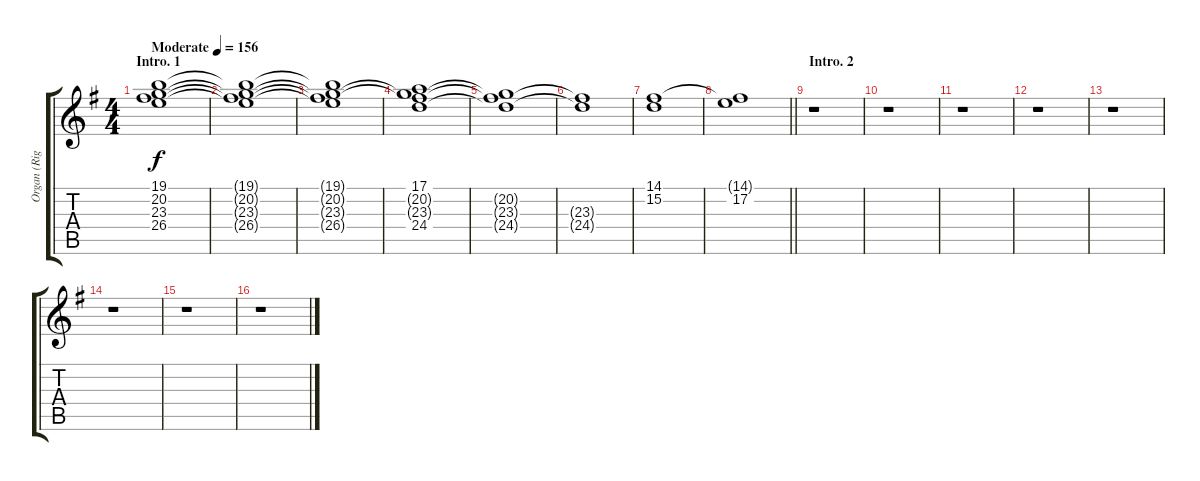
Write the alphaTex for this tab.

\track ("Organ (Right Hand)" "Organ (Rig") {instrument drawbarorgan}
\staff {score tabs}
\tuning (E4 B3 G3 D3 A2 E2) {hide}
\ts (4 4)
\section ("" "Intro. 1")
\tempo (156 "Moderate")
\clef g2
\ks g
(19.1 20.2 23.3 26.4).1{dy f instrument drawbarorgan} |
(19.1{t} 20.2{t} 23.3{t} 26.4{t}).1 |
(19.1{t} 20.2{t} 23.3{t} 26.4{t}).1 |
(17.1 20.2{t} 23.3{t} 24.4).1 |
(20.2{t} 23.3{t} 24.4{t}).1 |
(23.3{t} 24.4{t}).1 |
(14.1 15.2).1 |
\barLineRight lightlight
(14.1{t} 17.2).1 |
\section ("" "Intro. 2")
r.1 |
r.1 |
r.1 |
r.1 |
r.1 |
r.1 |
r.1 |
r.1
